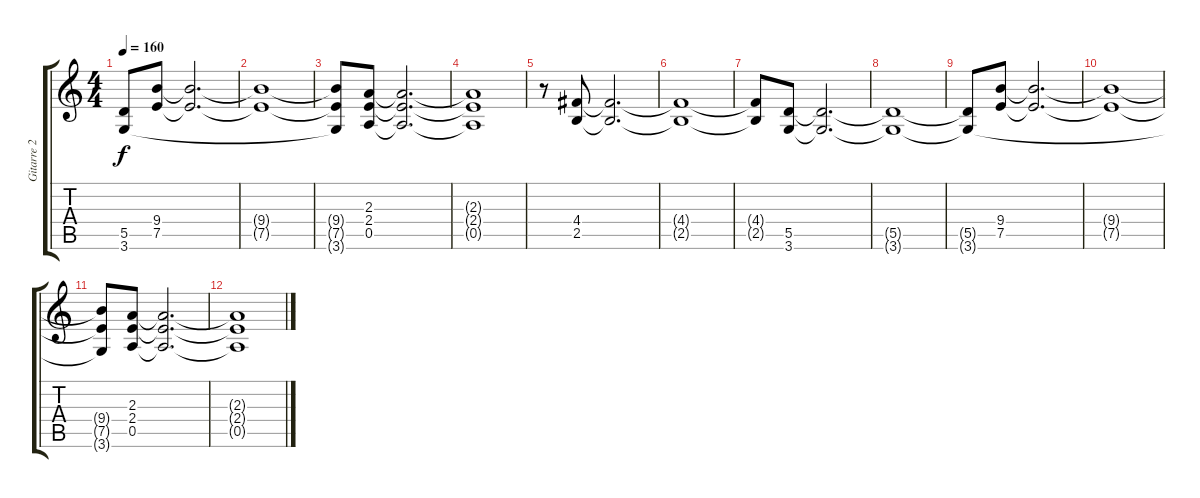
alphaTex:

\track ("Gitarre 2" "Gitarre 2") {instrument distortionguitar}
\staff {score tabs}
\tuning (E4 B3 G3 D3 A2 E2) {hide}
\ts (4 4)
\tempo 160
\clef g2
\ks c
(5.5{t} 3.6{t}).8{dy f} (9.4 7.5).8 (9.4{t} 7.5{t}).2{d} |
(9.4{t} 7.5{t}).1 |
(9.4{t} 7.5{t} 3.6{t}).8 (2.3 2.4 0.5).8 (2.3{t} 2.4{t} 0.5{t}).2{d} |
(2.3{t} 2.4{t} 0.5{t}).1 |
r.8 (4.4 2.5).8 (4.4{t} 2.5{t}).2{d} |
(4.4{t} 2.5{t}).1 |
(4.4{t} 2.5{t}).8 (5.5 3.6).8 (5.5{t} 3.6{t}).2{d} |
(5.5{t} 3.6{t}).1 |
(5.5{t} 3.6{t}).8 (9.4 7.5).8 (9.4{t} 7.5{t}).2{d} |
(9.4{t} 7.5{t}).1 |
(9.4{t} 7.5{t} 3.6{t}).8 (2.3 2.4 0.5).8 (2.3{t} 2.4{t} 0.5{t}).2{d} |
(2.3{t} 2.4{t} 0.5{t}).1
